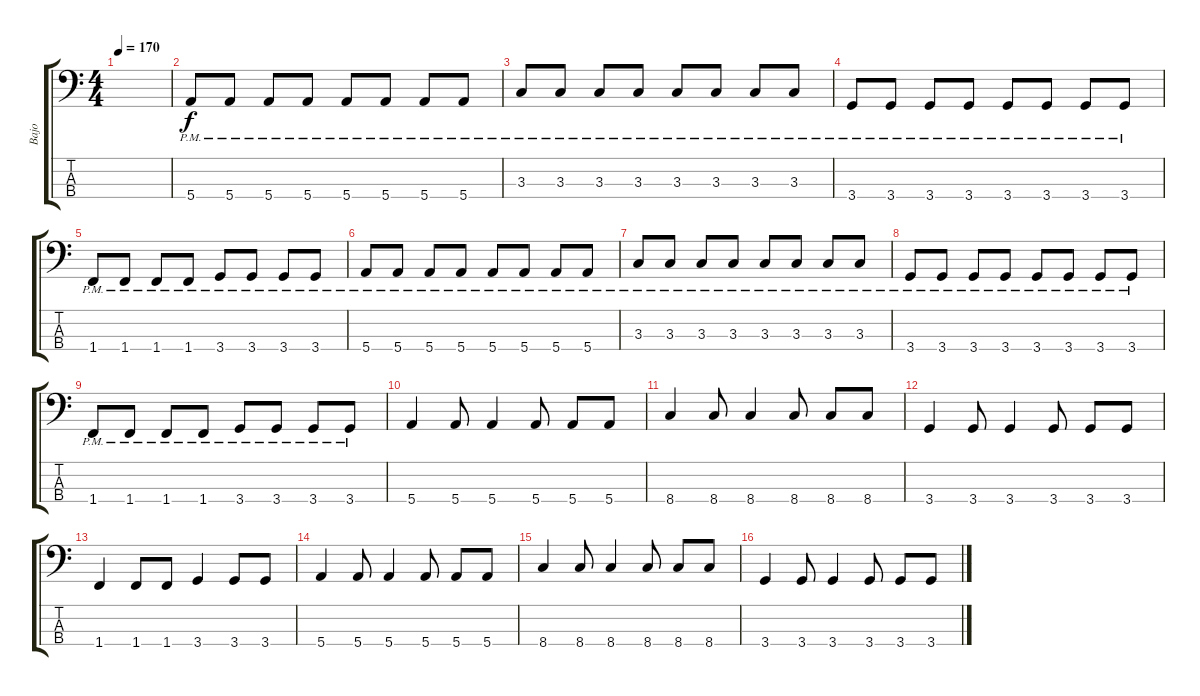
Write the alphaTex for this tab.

\track ("Bajo" "Bajo") {instrument electricbasspick}
\staff {score tabs}
\tuning (G2 D2 A1 E1) {hide}
\ts (4 4)
\tempo 170
\clef f4
\ks c
|
5.4{pm}.8 5.4{pm}.8 5.4{pm}.8 5.4{pm}.8 5.4{pm}.8 5.4{pm}.8 5.4{pm}.8 5.4{pm}.8 |
3.3{pm}.8 3.3{pm}.8 3.3{pm}.8 3.3{pm}.8 3.3{pm}.8 3.3{pm}.8 3.3{pm}.8 3.3{pm}.8 |
3.4{pm}.8 3.4{pm}.8 3.4{pm}.8 3.4{pm}.8 3.4{pm}.8 3.4{pm}.8 3.4{pm}.8 3.4{pm}.8 |
1.4{pm}.8 1.4{pm}.8 1.4{pm}.8 1.4{pm}.8 3.4{pm}.8 3.4{pm}.8 3.4{pm}.8 3.4{pm}.8 |
5.4{pm}.8 5.4{pm}.8 5.4{pm}.8 5.4{pm}.8 5.4{pm}.8 5.4{pm}.8 5.4{pm}.8 5.4{pm}.8 |
3.3{pm}.8 3.3{pm}.8 3.3{pm}.8 3.3{pm}.8 3.3{pm}.8 3.3{pm}.8 3.3{pm}.8 3.3{pm}.8 |
3.4{pm}.8 3.4{pm}.8 3.4{pm}.8 3.4{pm}.8 3.4{pm}.8 3.4{pm}.8 3.4{pm}.8 3.4{pm}.8 |
1.4{pm}.8 1.4{pm}.8 1.4{pm}.8 1.4{pm}.8 3.4{pm}.8 3.4{pm}.8 3.4{pm}.8 3.4{pm}.8 |
5.4.4 5.4.8 5.4.4 5.4.8 5.4.8 5.4.8 |
8.4.4 8.4.8 8.4.4 8.4.8 8.4.8 8.4.8 |
3.4.4 3.4.8 3.4.4 3.4.8 3.4.8 3.4.8 |
1.4.4 1.4.8 1.4.8 3.4.4 3.4.8 3.4.8 |
5.4.4 5.4.8 5.4.4 5.4.8 5.4.8 5.4.8 |
8.4.4 8.4.8 8.4.4 8.4.8 8.4.8 8.4.8 |
3.4.4 3.4.8 3.4.4 3.4.8 3.4.8 3.4.8
